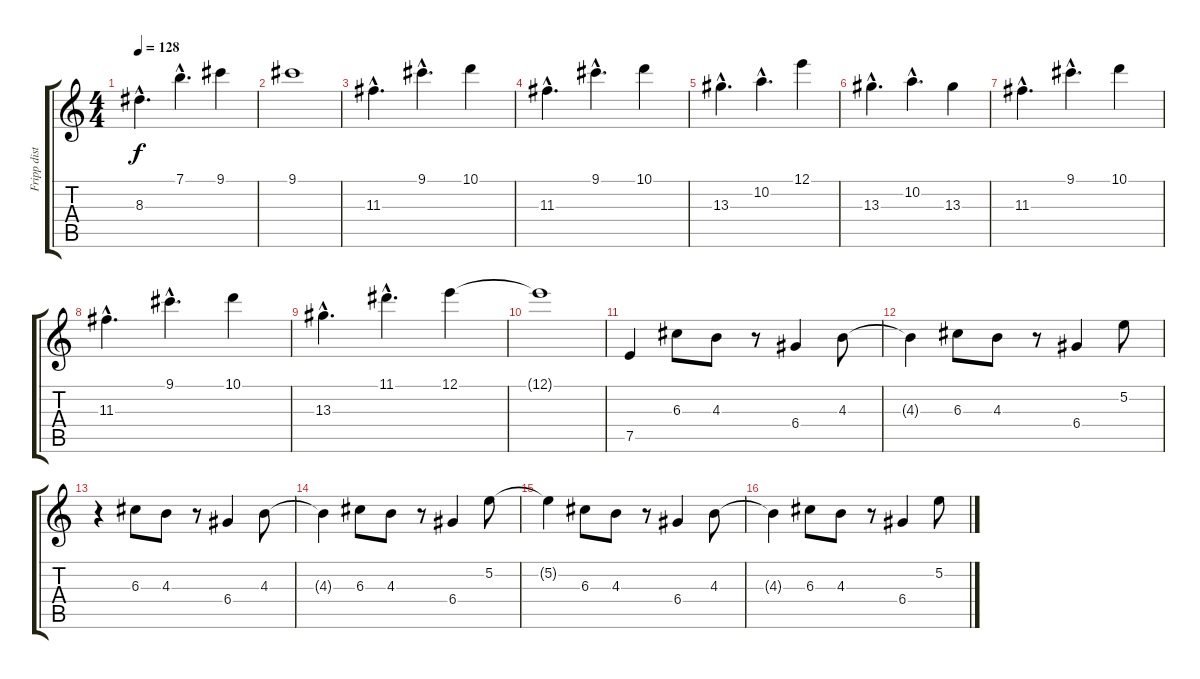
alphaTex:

\track ("Fripp distorted" "Fripp dist") {instrument distortionguitar}
\staff {score tabs}
\tuning (E4 B3 G3 D3 A2 E2) {hide}
\ts (4 4)
\tempo 128
\clef g2
\ks c
8.3{hac}.4{d dy f} 7.1{hac}.4{d} 9.1.4 |
9.1.1 |
11.3{hac}.4{d} 9.1{hac}.4{d} 10.1.4 |
11.3{hac}.4{d} 9.1{hac}.4{d} 10.1.4 |
13.3{hac}.4{d} 10.2{hac}.4{d} 12.1.4 |
13.3{hac}.4{d} 10.2{hac}.4{d} 13.3.4 |
11.3{hac}.4{d} 9.1{hac}.4{d} 10.1.4 |
11.3{hac}.4{d} 9.1{hac}.4{d} 10.1.4 |
13.3{hac}.4{d} 11.1{hac}.4{d} 12.1.4 |
12.1{t}.1 |
7.5.4 6.3.8 4.3.8 r.8 6.4.4 4.3.8 |
4.3{t}.4 6.3.8 4.3.8 r.8 6.4.4 5.2.8 |
r.4 6.3.8 4.3.8 r.8 6.4.4 4.3.8 |
4.3{t}.4 6.3.8 4.3.8 r.8 6.4.4 5.2.8 |
5.2{t}.4 6.3.8 4.3.8 r.8 6.4.4 4.3.8 |
4.3{t}.4 6.3.8 4.3.8 r.8 6.4.4 5.2.8
